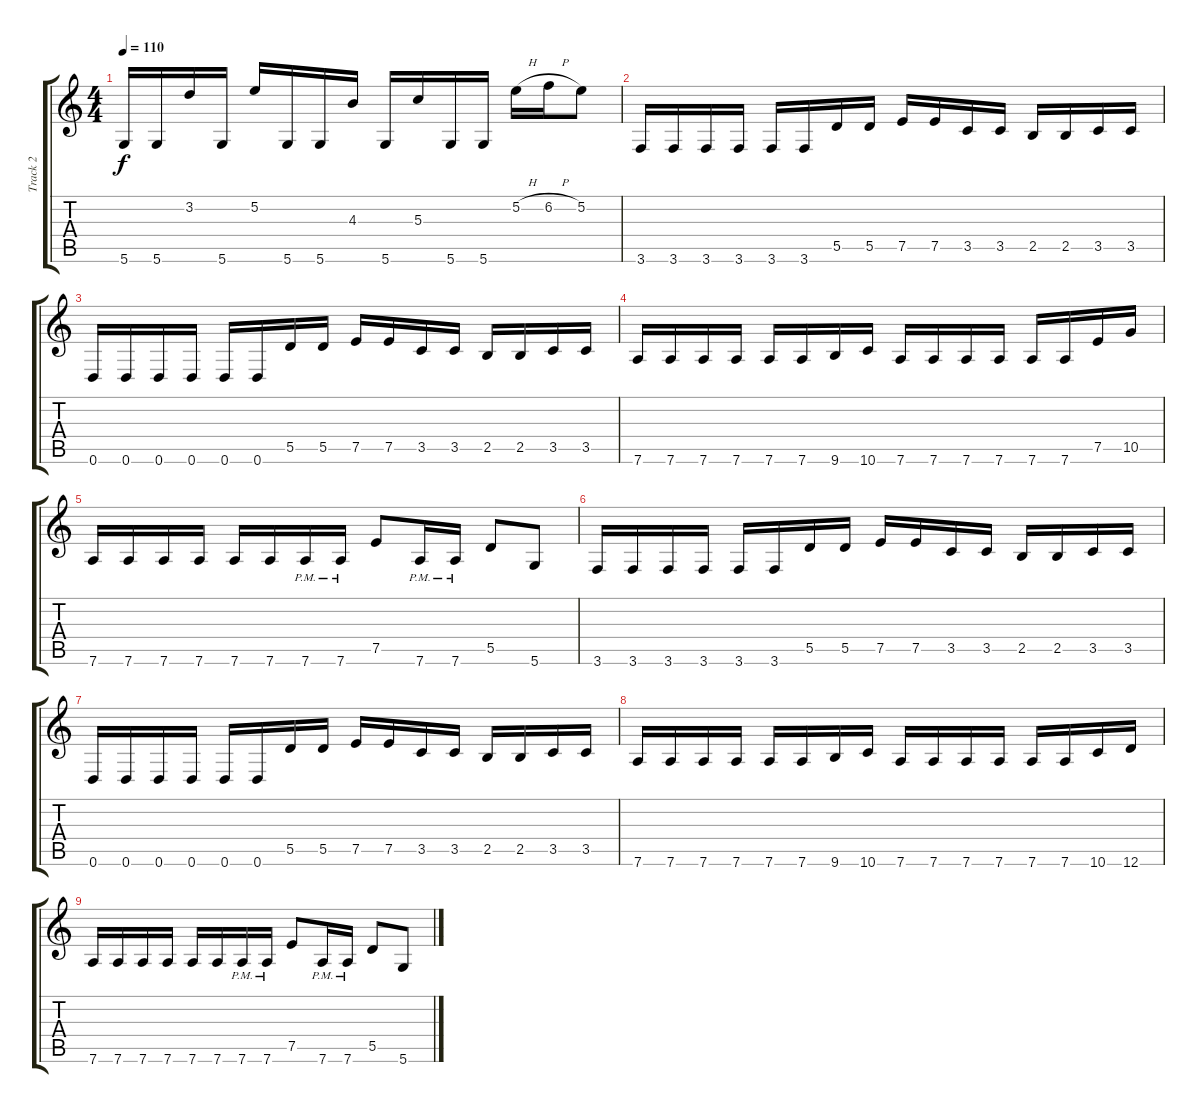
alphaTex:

\track ("Track 2" "Track 2") {instrument distortionguitar}
\staff {score tabs}
\tuning (E4 B3 G3 D3 A2 D2) {hide}
\ts (4 4)
\tempo 110
\clef g2
\ks c
5.6.16{dy f} 5.6.16 3.2.16 5.6.16 5.2.16 5.6.16 5.6.16 4.3.16 5.6.16 5.3.16 5.6.16 5.6.16 5.2{h}.16 6.2{h}.16 5.2.8 |
3.6.16 3.6.16 3.6.16 3.6.16 3.6.16 3.6.16 5.5.16 5.5.16 7.5.16 7.5.16 3.5.16 3.5.16 2.5.16 2.5.16 3.5.16 3.5.16 |
0.6.16 0.6.16 0.6.16 0.6.16 0.6.16 0.6.16 5.5.16 5.5.16 7.5.16 7.5.16 3.5.16 3.5.16 2.5.16 2.5.16 3.5.16 3.5.16 |
7.6.16 7.6.16 7.6.16 7.6.16 7.6.16 7.6.16 9.6.16 10.6.16 7.6.16 7.6.16 7.6.16 7.6.16 7.6.16 7.6.16 7.5.16 10.5.16 |
7.6.16 7.6.16 7.6.16 7.6.16 7.6.16 7.6.16 7.6{pm}.16 7.6{pm}.16 7.5.8 7.6{pm}.16 7.6{pm}.16 5.5.8 5.6.8 |
3.6.16 3.6.16 3.6.16 3.6.16 3.6.16 3.6.16 5.5.16 5.5.16 7.5.16 7.5.16 3.5.16 3.5.16 2.5.16 2.5.16 3.5.16 3.5.16 |
0.6.16 0.6.16 0.6.16 0.6.16 0.6.16 0.6.16 5.5.16 5.5.16 7.5.16 7.5.16 3.5.16 3.5.16 2.5.16 2.5.16 3.5.16 3.5.16 |
7.6.16 7.6.16 7.6.16 7.6.16 7.6.16 7.6.16 9.6.16 10.6.16 7.6.16 7.6.16 7.6.16 7.6.16 7.6.16 7.6.16 10.6.16 12.6.16 |
7.6.16 7.6.16 7.6.16 7.6.16 7.6.16 7.6.16 7.6{pm}.16 7.6{pm}.16 7.5.8 7.6{pm}.16 7.6{pm}.16 5.5.8 5.6.8
